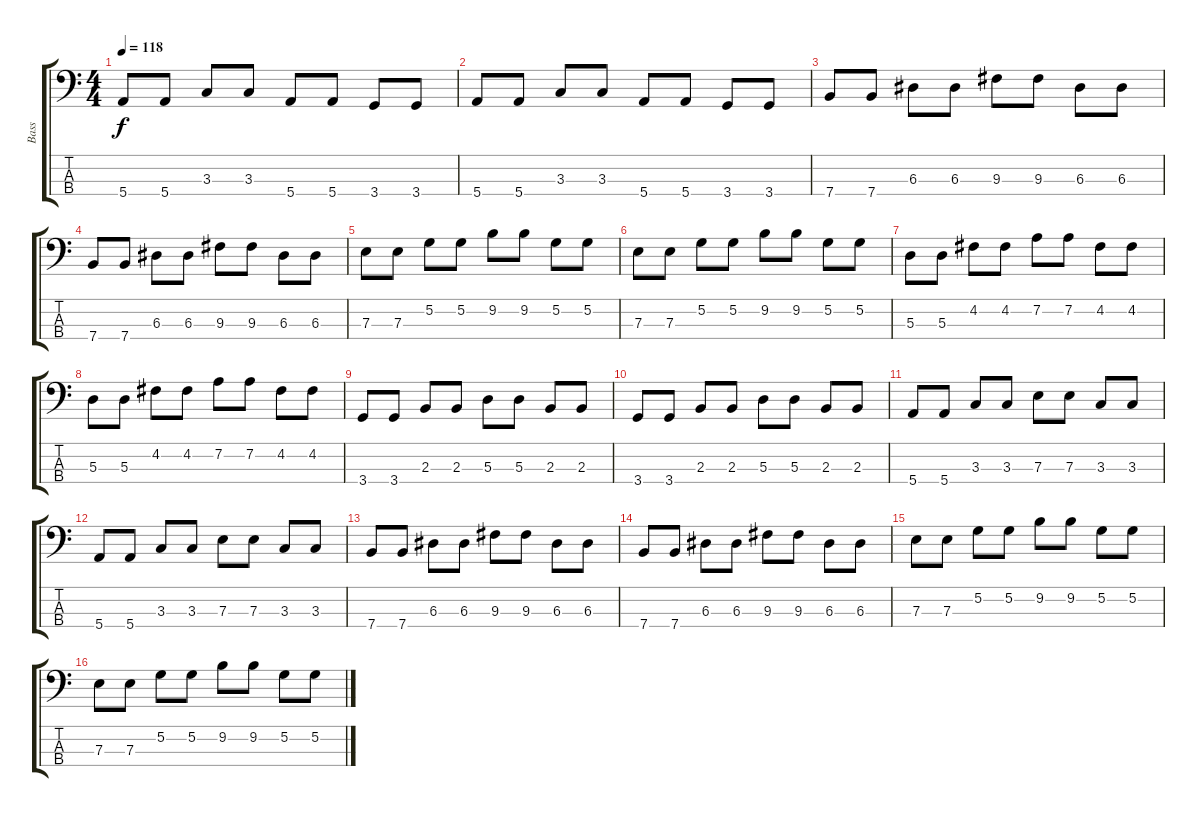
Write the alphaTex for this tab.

\track ("Bass" "Bass") {instrument electricbassfinger}
\staff {score tabs}
\tuning (G2 D2 A1 E1) {hide}
\ts (4 4)
\tempo 118
\clef f4
\ks c
5.4.8{dy f} 5.4.8 3.3.8 3.3.8 5.4.8 5.4.8 3.4.8 3.4.8 |
5.4.8 5.4.8 3.3.8 3.3.8 5.4.8 5.4.8 3.4.8 3.4.8 |
7.4.8 7.4.8 6.3.8 6.3.8 9.3.8 9.3.8 6.3.8 6.3.8 |
7.4.8 7.4.8 6.3.8 6.3.8 9.3.8 9.3.8 6.3.8 6.3.8 |
7.3.8 7.3.8 5.2.8 5.2.8 9.2.8 9.2.8 5.2.8 5.2.8 |
7.3.8 7.3.8 5.2.8 5.2.8 9.2.8 9.2.8 5.2.8 5.2.8 |
5.3.8 5.3.8 4.2.8 4.2.8 7.2.8 7.2.8 4.2.8 4.2.8 |
5.3.8 5.3.8 4.2.8 4.2.8 7.2.8 7.2.8 4.2.8 4.2.8 |
3.4.8 3.4.8 2.3.8 2.3.8 5.3.8 5.3.8 2.3.8 2.3.8 |
3.4.8 3.4.8 2.3.8 2.3.8 5.3.8 5.3.8 2.3.8 2.3.8 |
5.4.8 5.4.8 3.3.8 3.3.8 7.3.8 7.3.8 3.3.8 3.3.8 |
5.4.8 5.4.8 3.3.8 3.3.8 7.3.8 7.3.8 3.3.8 3.3.8 |
7.4.8 7.4.8 6.3.8 6.3.8 9.3.8 9.3.8 6.3.8 6.3.8 |
7.4.8 7.4.8 6.3.8 6.3.8 9.3.8 9.3.8 6.3.8 6.3.8 |
7.3.8 7.3.8 5.2.8 5.2.8 9.2.8 9.2.8 5.2.8 5.2.8 |
7.3.8 7.3.8 5.2.8 5.2.8 9.2.8 9.2.8 5.2.8 5.2.8
